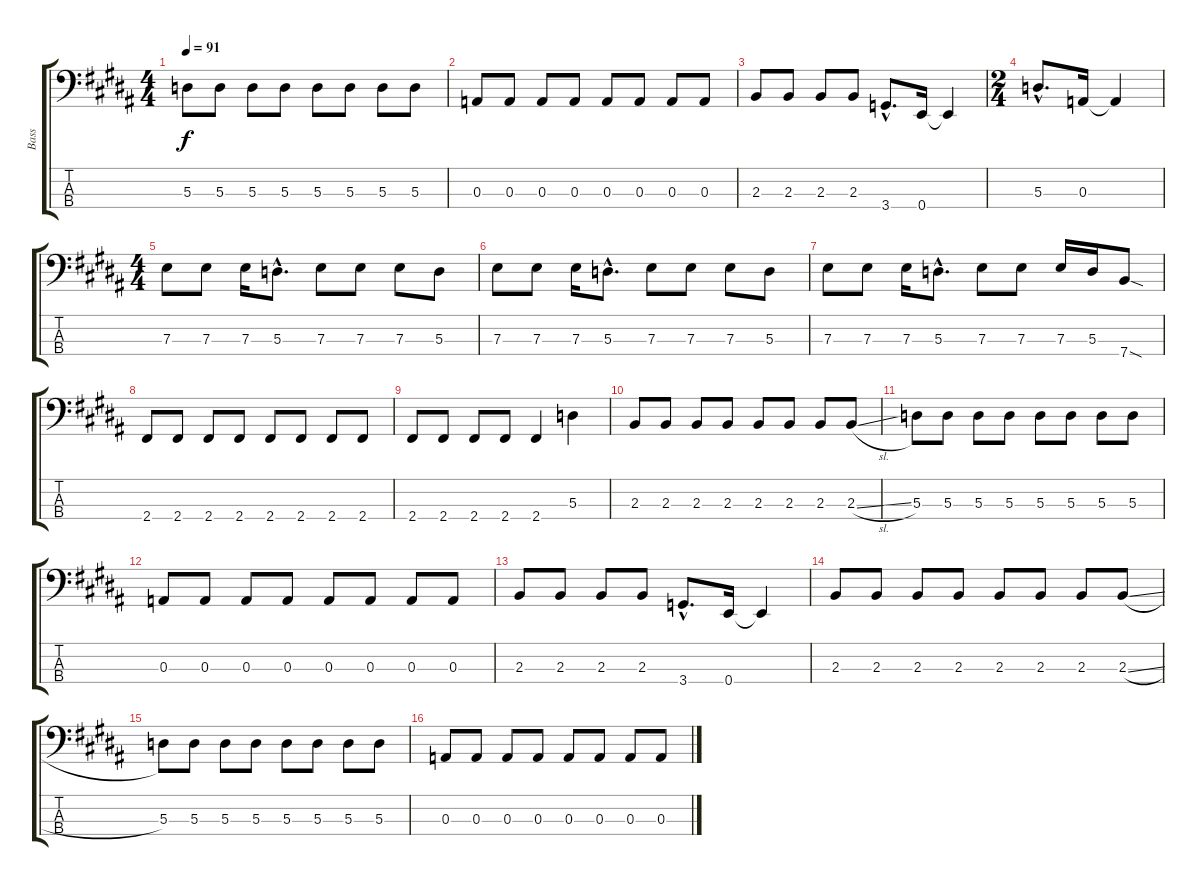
\track ("Bass" "Bass") {instrument electricbassfinger}
\staff {score tabs}
\tuning (G2 D2 A1 E1) {hide}
\ts (4 4)
\tempo 91
\clef f4
\ks b
5.3.8{dy f} 5.3.8 5.3.8 5.3.8 5.3.8 5.3.8 5.3.8 5.3.8 |
0.3.8 0.3.8 0.3.8 0.3.8 0.3.8 0.3.8 0.3.8 0.3.8 |
2.3.8 2.3.8 2.3.8 2.3.8 3.4{hac}.8{d} 0.4.16 0.4{t}.4 |
\ts (2 4)
5.3{hac}.8{d} 0.3.16 0.3{t}.4 |
\ts (4 4)
7.3.8 7.3.8 7.3.16 5.3{hac}.8{d} 7.3.8 7.3.8 7.3.8 5.3.8 |
7.3.8 7.3.8 7.3.16 5.3{hac}.8{d} 7.3.8 7.3.8 7.3.8 5.3.8 |
7.3.8 7.3.8 7.3.16 5.3{hac}.8{d} 7.3.8 7.3.8 7.3.16 5.3.16 7.4{sod}.8 |
2.4.8 2.4.8 2.4.8 2.4.8 2.4.8 2.4.8 2.4.8 2.4.8 |
2.4.8 2.4.8 2.4.8 2.4.8 2.4.4 5.3.4 |
2.3.8 2.3.8 2.3.8 2.3.8 2.3.8 2.3.8 2.3.8 2.3{sl}.8 |
5.3.8 5.3.8 5.3.8 5.3.8 5.3.8 5.3.8 5.3.8 5.3.8 |
0.3.8 0.3.8 0.3.8 0.3.8 0.3.8 0.3.8 0.3.8 0.3.8 |
2.3.8 2.3.8 2.3.8 2.3.8 3.4{hac}.8{d} 0.4.16 0.4{t}.4 |
2.3.8 2.3.8 2.3.8 2.3.8 2.3.8 2.3.8 2.3.8 2.3{sl}.8 |
5.3.8 5.3.8 5.3.8 5.3.8 5.3.8 5.3.8 5.3.8 5.3.8 |
0.3.8 0.3.8 0.3.8 0.3.8 0.3.8 0.3.8 0.3.8 0.3.8
